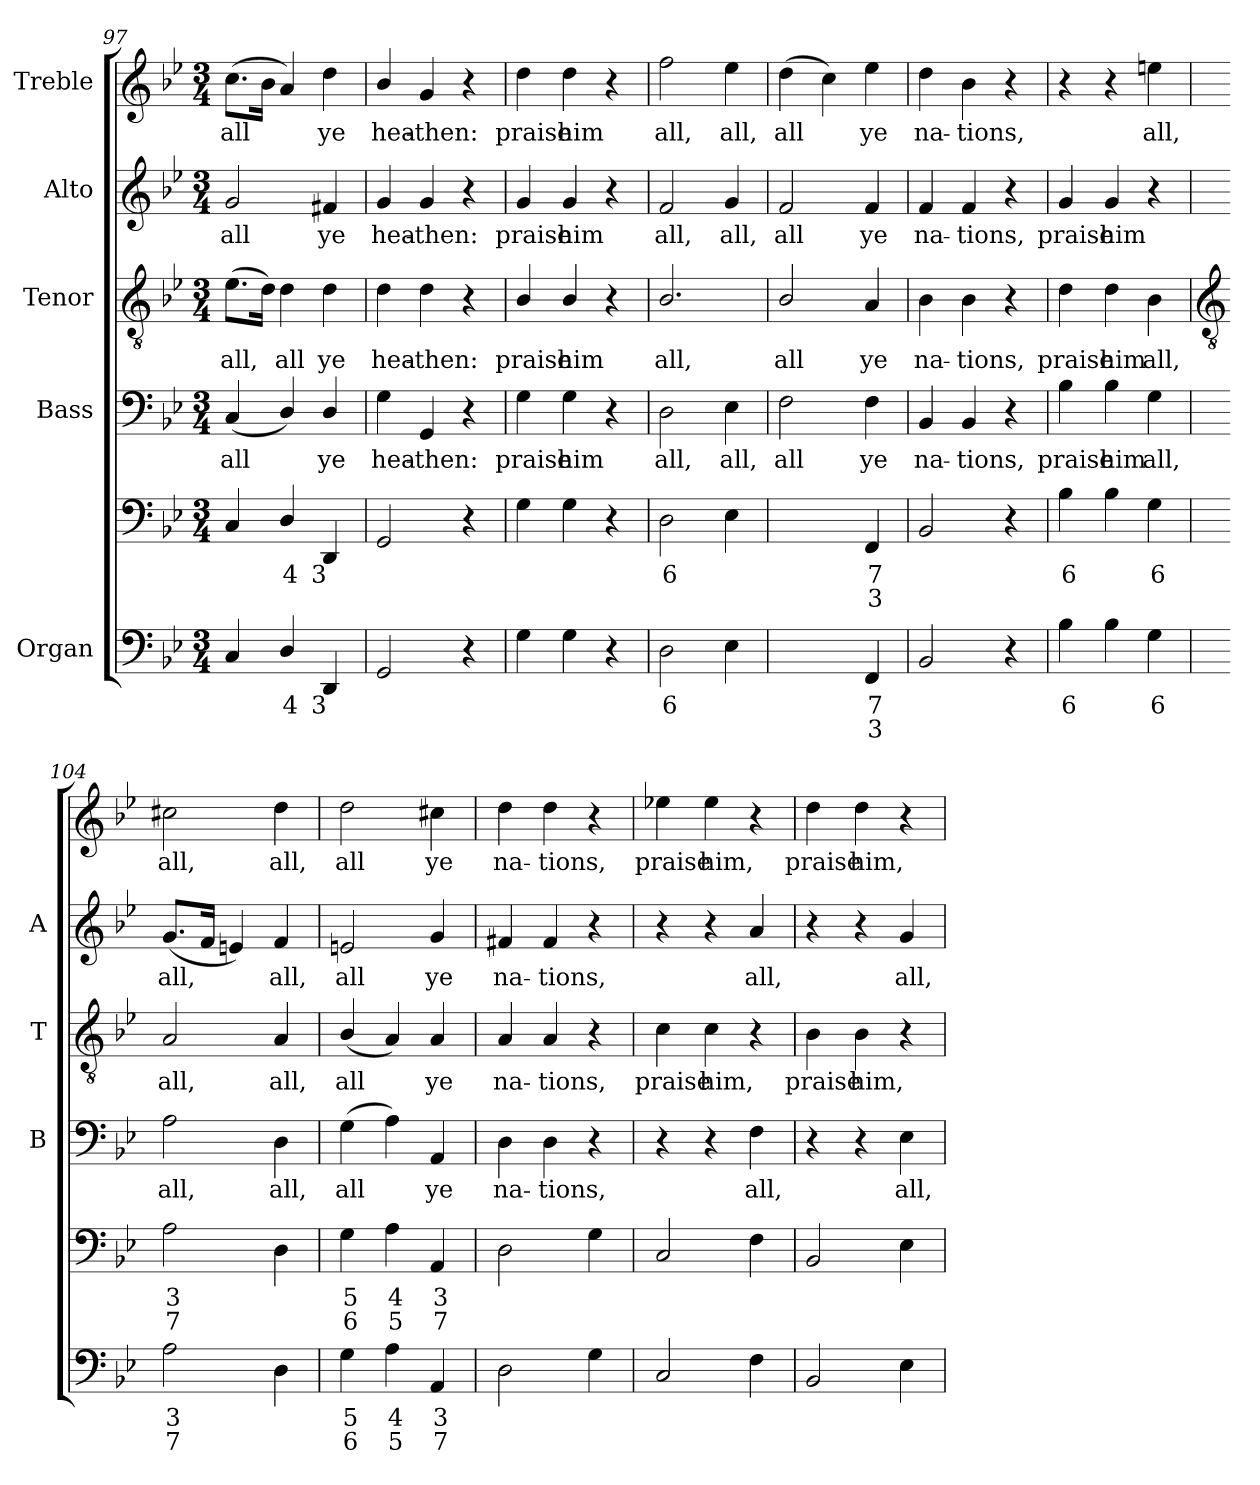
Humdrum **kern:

**kern	**text	**text	**kern	**text	**text	**kern	**text	**kern	**text	**kern	**text	**kern	**text
*part5	*part5	*part5	*part5	*part5	*part5	*part4	*part4	*part3	*part3	*part2	*part2	*part1	*part1
*staff6	*staff6	*staff6	*staff5	*staff5	*staff5	*staff4	*staff4	*staff3	*staff3	*staff2	*staff2	*staff1	*staff1
*I"Organ	*	*	*	*	*	*I"Bass	*	*I"Tenor	*	*I"Alto	*	*I"Treble	*
*	*	*	*	*	*	*I'B	*	*I'T	*	*I'A	*	*	*
*clefF4	*	*	*clefF4	*	*	*clefF4	*	*clefGv2	*	*clefG2	*	*clefG2	*
*k[b-e-]	*	*	*k[b-e-]	*	*	*k[b-e-]	*	*k[b-e-]	*	*k[b-e-]	*	*k[b-e-]	*
*B-:	*	*	*B-:	*	*	*B-:	*	*B-:	*	*B-:	*	*B-:	*
*M3/4	*	*	*M3/4	*	*	*M3/4	*	*M3/4	*	*M3/4	*	*M3/4	*
=97	=97	=97	=97	=97	=97	=97	=97	=97	=97	=97	=97	=97	=97
!	!	!	!	!	!	!	!LO:LY:b	!	!LO:LY:b	!	!LO:LY:b	!	!LO:LY:b
4C	.	.	4C	.	.	(<4C	all	(>8.e-L	all,	2g	all	(>8.ccL	all
.	.	.	.	.	.	.	.	16dJ)	.	.	.	16b-J	.
!	!LO:LY:b	!	!	!LO:LY:b	!	!	!	!	!LO:LY:b	!	!	!	!
4D/	4	.	4D/	4	.	4D/)	.	4d	all	.	.	4a)	.
!	!LO:LY:b	!	!	!LO:LY:b	!	!	!LO:LY:b	!	!LO:LY:b	!	!LO:LY:b	!	!LO:LY:b
4DD	3	.	4DD	3	.	4D/	ye	4d	ye	4f#X	ye	4dd	ye
=98	=98	=98	=98	=98	=98	=98	=98	=98	=98	=98	=98	=98	=98
!	!	!	!	!	!	!	!LO:LY:b	!	!LO:LY:b	!	!LO:LY:b	!	!LO:LY:b
2GG	.	.	2GG	.	.	4G	hea-	4d	hea-	4g	hea-	4b-/	hea-
!	!	!	!	!	!	!	!LO:LY:b	!	!LO:LY:b	!	!LO:LY:b	!	!LO:LY:b
.	.	.	.	.	.	4GG	-then:	4d	-then:	4g	-then:	4g	-then:
4r	.	.	4r	.	.	4r	.	4r	.	4r	.	4r	.
=99	=99	=99	=99	=99	=99	=99	=99	=99	=99	=99	=99	=99	=99
!	!	!	!	!	!	!	!LO:LY:b	!	!LO:LY:b	!	!LO:LY:b	!	!LO:LY:b
4G	.	.	4G	.	.	4G	praise	4B-/	praise	4g	praise	4dd	praise
!	!	!	!	!	!	!	!LO:LY:b	!	!LO:LY:b	!	!LO:LY:b	!	!LO:LY:b
4G	.	.	4G	.	.	4G	him	4B-/	him	4g	him	4dd	him
4r	.	.	4r	.	.	4r	.	4r	.	4r	.	4r	.
=100	=100	=100	=100	=100	=100	=100	=100	=100	=100	=100	=100	=100	=100
!	!LO:LY:b	!	!	!LO:LY:b	!	!	!LO:LY:b	!	!LO:LY:b	!	!LO:LY:b	!	!LO:LY:b
2D	6	.	2D	6	.	2D	all,	2.B-/	all,	2f	all,	2ff	all,
!	!	!	!	!	!	!	!LO:LY:b	!	!	!	!LO:LY:b	!	!LO:LY:b
4E-	.	.	4E-	.	.	4E-	all,	.	.	4g	all,	4ee-	all,
=101	=101	=101	=101	=101	=101	=101	=101	=101	=101	=101	=101	=101	=101
!	!LO:LY:b	!LO:LY:b	!	!LO:LY:b	!LO:LY:b	!	!LO:LY:b	!	!LO:LY:b	!	!LO:LY:b	!	!LO:LY:b
[4Fyy	6	4	[4Fyy	6	4	2F	all	2B-/	all	2f	all	(>4dd	all
!	!LO:LY:b	!	!	!LO:LY:b	!	!	!	!	!	!	!	!	!
4Fyy]	5	.	4Fyy]	5	.	.	.	.	.	.	.	4cc)	.
!	!LO:LY:b	!LO:LY:b	!	!LO:LY:b	!LO:LY:b	!	!LO:LY:b	!	!LO:LY:b	!	!LO:LY:b	!	!LO:LY:b
4FF	7	3	4FF	7	3	4F	ye	4A	ye	4f	ye	4ee-	ye
=102	=102	=102	=102	=102	=102	=102	=102	=102	=102	=102	=102	=102	=102
!	!	!	!	!	!	!	!LO:LY:b	!	!LO:LY:b	!	!LO:LY:b	!	!LO:LY:b
2BB-	.	.	2BB-	.	.	4BB-	na-	4B-	na-	4f	na-	4dd	na-
!	!	!	!	!	!	!	!LO:LY:b	!	!LO:LY:b	!	!LO:LY:b	!	!LO:LY:b
.	.	.	.	.	.	4BB-	-tions,	4B-	-tions,	4f	-tions,	4b-	-tions,
4r	.	.	4r	.	.	4r	.	4r	.	4r	.	4r	.
=103	=103	=103	=103	=103	=103	=103	=103	=103	=103	=103	=103	=103	=103
!	!LO:LY:b	!	!	!LO:LY:b	!	!	!LO:LY:b	!	!LO:LY:b	!	!LO:LY:b	!	!
4B-	6	.	4B-	6	.	4B-	praise	4d	praise	4g	praise	4r	.
!	!	!	!	!	!	!	!LO:LY:b	!	!LO:LY:b	!	!LO:LY:b	!	!
4B-	.	.	4B-	.	.	4B-	him	4d	him	4g	him	4r	.
!	!LO:LY:b	!	!	!LO:LY:b	!	!	!LO:LY:b	!	!LO:LY:b	!	!	!	!LO:LY:b
4G	6	.	4G	6	.	4G	all,	4B-	all,	4r	.	4een	all,
!!LO:LB:g=z
=104	=104	=104	=104	=104	=104	=104	=104	=104	=104	=104	=104	=104	=104
*	*	*	*	*	*	*	*	*clefGv2	*	*	*	*	*
!	!LO:LY:b	!LO:LY:b	!	!LO:LY:b	!LO:LY:b	!	!LO:LY:b	!	!LO:LY:b	!	!LO:LY:b	!	!LO:LY:b
2A	3	7	2A	3	7	2A	all,	2A	all,	(<8.gL	all,	2cc#X	all,
.	.	.	.	.	.	.	.	.	.	16fJ	.	.	.
.	.	.	.	.	.	.	.	.	.	4en)	.	.	.
!	!	!	!	!	!	!	!LO:LY:b	!	!LO:LY:b	!	!LO:LY:b	!	!LO:LY:b
4D	.	.	4D	.	.	4D	all,	4A	all,	4f	all,	4dd	all,
=105	=105	=105	=105	=105	=105	=105	=105	=105	=105	=105	=105	=105	=105
!	!LO:LY:b	!LO:LY:b	!	!LO:LY:b	!LO:LY:b	!	!LO:LY:b	!	!LO:LY:b	!	!LO:LY:b	!	!LO:LY:b
4G	5	6	4G	5	6	(>4G	all	(<4B-/	all	2en	all	2dd	all
!	!LO:LY:b	!LO:LY:b	!	!LO:LY:b	!LO:LY:b	!	!	!	!	!	!	!	!
4A	4	5	4A	4	5	4A)	.	4A)	.	.	.	.	.
!	!LO:LY:b	!LO:LY:b	!	!LO:LY:b	!LO:LY:b	!	!LO:LY:b	!	!LO:LY:b	!	!LO:LY:b	!	!LO:LY:b
4AA	3	7	4AA	3	7	4AA	ye	4A	ye	4g	ye	4cc#X	ye
=106	=106	=106	=106	=106	=106	=106	=106	=106	=106	=106	=106	=106	=106
!	!	!	!	!	!	!	!LO:LY:b	!	!LO:LY:b	!	!LO:LY:b	!	!LO:LY:b
2D	.	.	2D	.	.	4D	na-	4A	na-	4f#X	na-	4dd	na-
!	!	!	!	!	!	!	!LO:LY:b	!	!LO:LY:b	!	!LO:LY:b	!	!LO:LY:b
.	.	.	.	.	.	4D	-tions,	4A	-tions,	4f#	-tions,	4dd	-tions,
4G	.	.	4G	.	.	4r	.	4r	.	4r	.	4r	.
=107	=107	=107	=107	=107	=107	=107	=107	=107	=107	=107	=107	=107	=107
!	!	!	!	!	!	!	!	!	!LO:LY:b	!	!	!	!LO:LY:b
2C	.	.	2C	.	.	4r	.	4c	praise	4r	.	4ee-X	praise
!	!	!	!	!	!	!	!	!	!LO:LY:b	!	!	!	!LO:LY:b
.	.	.	.	.	.	4r	.	4c	him,	4r	.	4ee-	him,
!	!	!	!	!	!	!	!LO:LY:b	!	!	!	!LO:LY:b	!	!
4F	.	.	4F	.	.	4F	all,	4r	.	4a	all,	4r	.
=108	=108	=108	=108	=108	=108	=108	=108	=108	=108	=108	=108	=108	=108
!	!	!	!	!	!	!	!	!	!LO:LY:b	!	!	!	!LO:LY:b
2BB-	.	.	2BB-	.	.	4r	.	4B-	praise	4r	.	4dd	praise
!	!	!	!	!	!	!	!	!	!LO:LY:b	!	!	!	!LO:LY:b
.	.	.	.	.	.	4r	.	4B-	him,	4r	.	4dd	him,
!	!	!	!	!	!	!	!LO:LY:b	!	!	!	!LO:LY:b	!	!
4E-	.	.	4E-	.	.	4E-	all,	4r	.	4g	all,	4r	.
=	=	=	=	=	=	=	=	=	=	=	=	=	=
*-	*-	*-	*-	*-	*-	*-	*-	*-	*-	*-	*-	*-	*-
